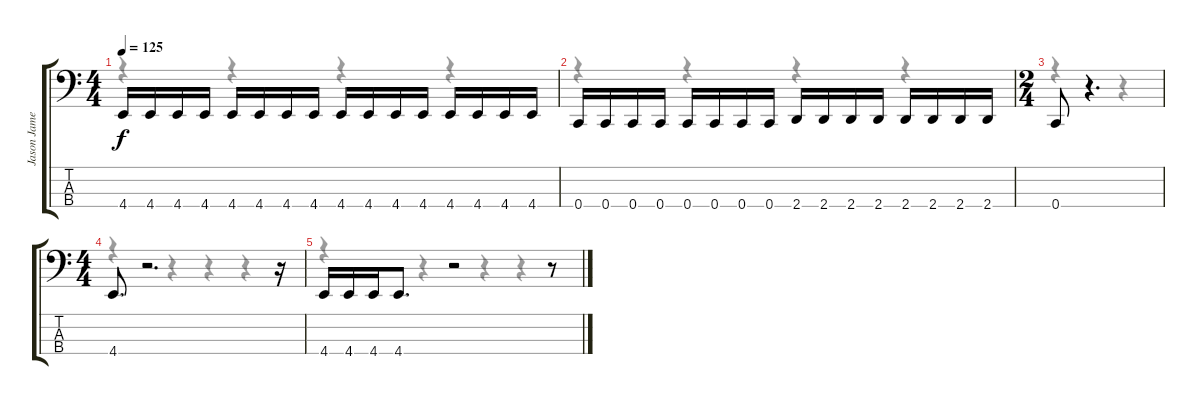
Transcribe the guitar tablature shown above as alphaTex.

\track ("Jason James" "Jason Jame") {solo instrument electricbasspick}
\staff {score tabs}
\tuning (F2 C2 G1 C1) {hide}
\voice
\ts (4 4)
\tempo 125
\clef f4
\ks c
4.4.16{dy f} 4.4.16 4.4.16 4.4.16 4.4.16 4.4.16 4.4.16 4.4.16 4.4.16 4.4.16 4.4.16 4.4.16 4.4.16 4.4.16 4.4.16 4.4.16 |
0.4.16 0.4.16 0.4.16 0.4.16 0.4.16 0.4.16 0.4.16 0.4.16 2.4.16 2.4.16 2.4.16 2.4.16 2.4.16 2.4.16 2.4.16 2.4.16 |
\ts (2 4)
0.4.8 r.4{d} |
\ts (4 4)
4.4.8{d} r.2{d} r.16 |
4.4.16 4.4.16 4.4.16 4.4.8{d} r.2 r.8
\voice
\clef f4
\ottava regular
\simile none
\ks c
r.4{dy f} r.4 r.4 r.4 |
r.4 r.4 r.4 r.4 |
r.4 r.4 |
r.4 r.4 r.4 r.4 |
r.4 r.4 r.4 r.4
